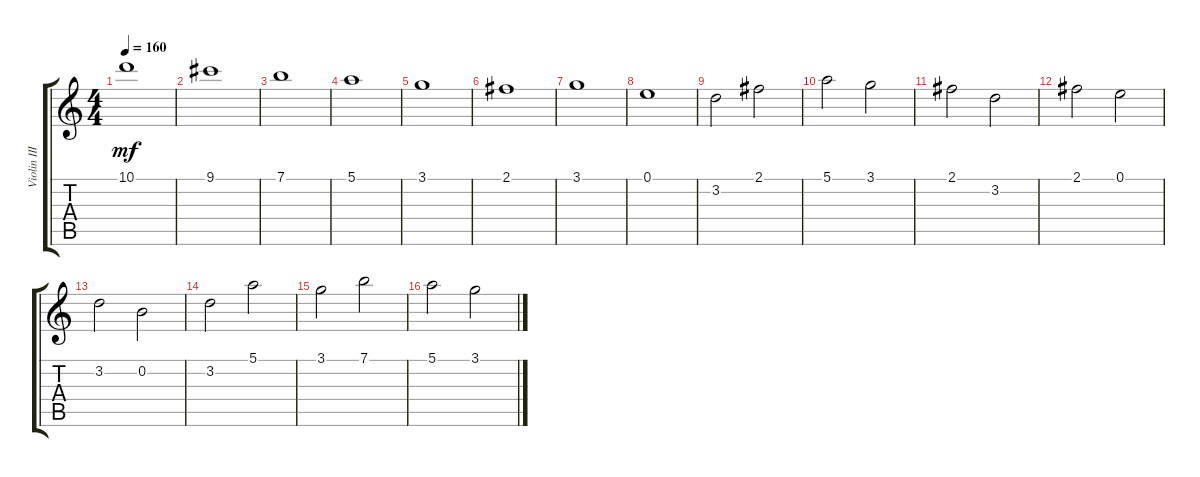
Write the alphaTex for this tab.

\track ("Violin III" "Violin III") {instrument acousticguitarnylon}
\staff {score tabs}
\tuning (E4 B3 G3 D3 A2 E2) {hide}
\ts (4 4)
\tempo 160
\clef g2
\ks c
10.1.1{dy mf} |
9.1.1 |
7.1.1 |
5.1.1 |
3.1.1 |
2.1.1 |
3.1.1 |
0.1.1 |
3.2.2 2.1.2 |
5.1.2 3.1.2 |
2.1.2 3.2.2 |
2.1.2 0.1.2 |
3.2.2 0.2.2 |
3.2.2 5.1.2 |
3.1.2 7.1.2 |
5.1.2 3.1.2
